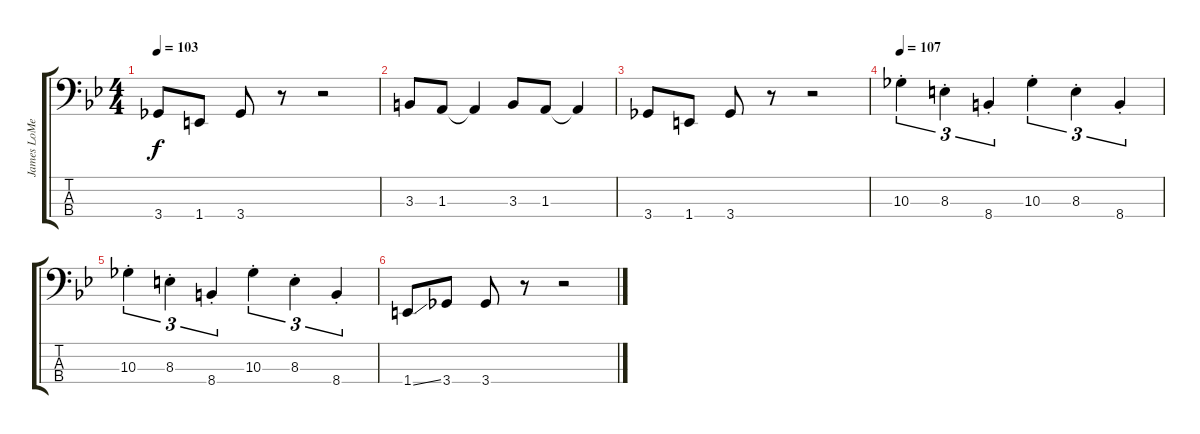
\track ("James LoMenzo" "James LoMe") {instrument electricbasspick}
\staff {score tabs}
\tuning (Gb2 Db2 Ab1 Eb1) {hide}
\ts (4 4)
\tempo 103
\clef f4
\ks bb
3.4.8{dy f} 1.4.8 3.4.8 r.8 r.2 |
3.3.8 1.3.8 1.3{t}.4 3.3.8 1.3.8 1.3{t}.4 |
3.4.8 1.4.8 3.4.8 r.8 r.2 |
\tempo 107
10.3{st}.4{tu (3 2)} 8.3{st}.4{tu (3 2)} 8.4{st}.4{tu (3 2)} 10.3{st}.4{tu (3 2)} 8.3{st}.4{tu (3 2)} 8.4{st}.4{tu (3 2)} |
10.3{st}.4{tu (3 2)} 8.3{st}.4{tu (3 2)} 8.4{st}.4{tu (3 2)} 10.3{st}.4{tu (3 2)} 8.3{st}.4{tu (3 2)} 8.4{st}.4{tu (3 2)} |
1.4{ss}.8 3.4.8 3.4.8 r.8 r.2
